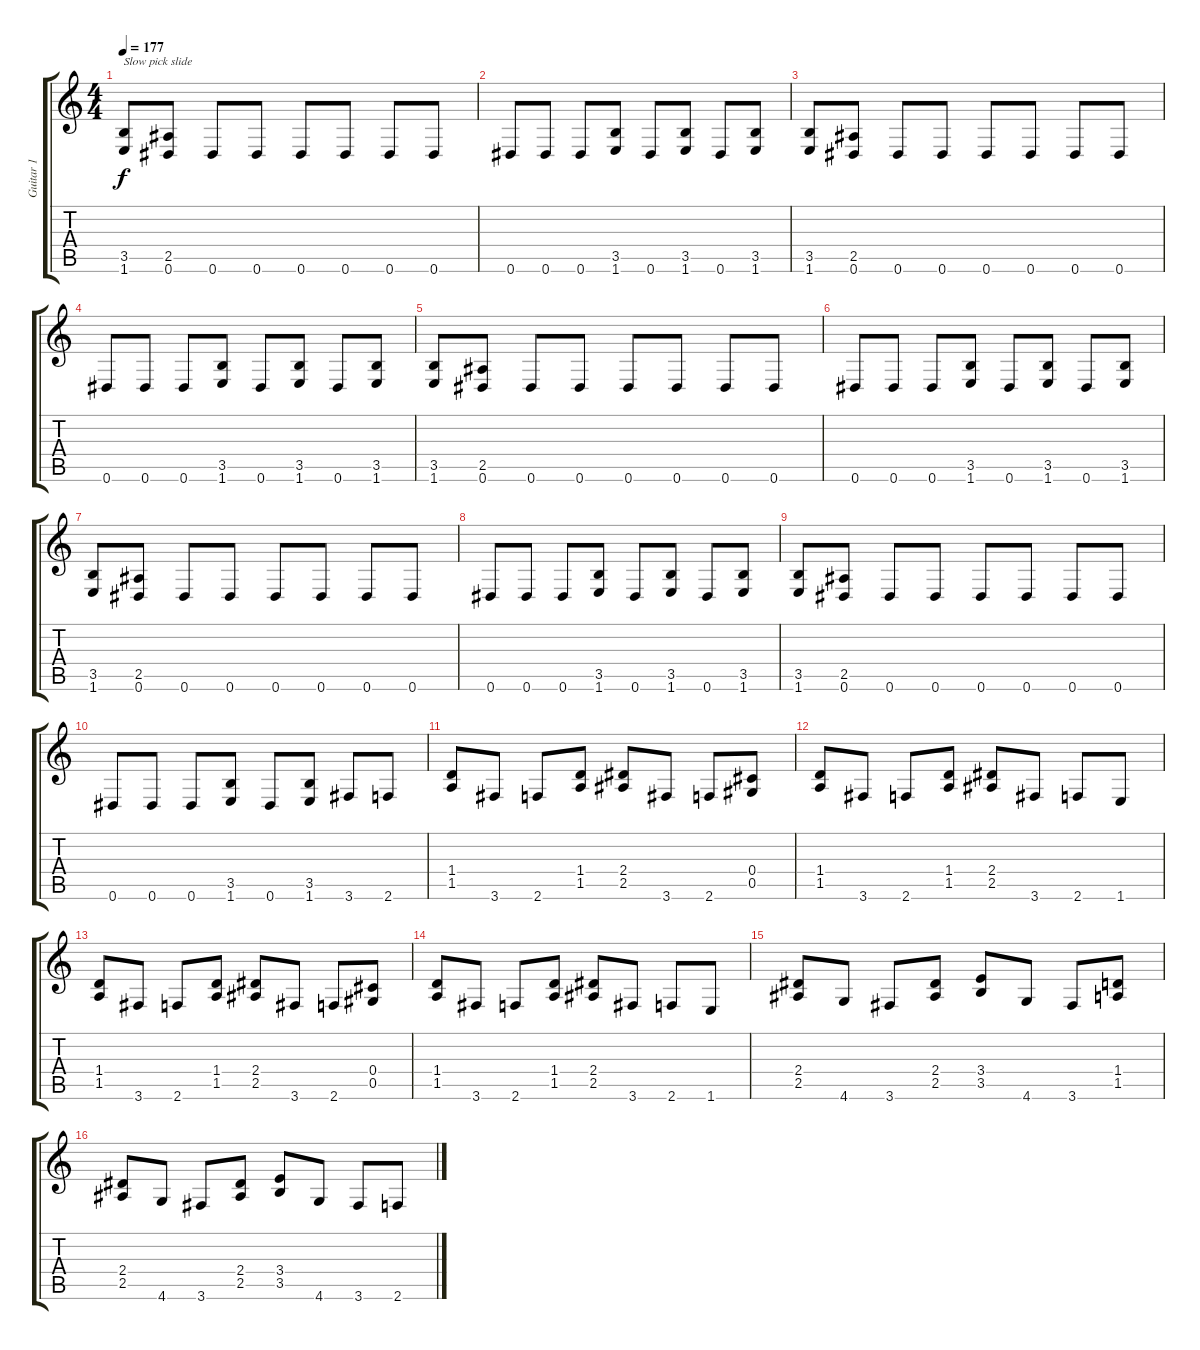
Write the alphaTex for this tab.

\track ("Guitar 1" "Guitar 1") {instrument distortionguitar}
\staff {score tabs}
\tuning (Eb4 Bb3 Gb3 Db3 Ab2 Eb2) {hide}
\ts (4 4)
\tempo 177
\clef g2
\ks c
(3.5 1.6).8{txt "Slow pick slide" dy f} (2.5 0.6).8 0.6.8 0.6.8 0.6.8 0.6.8 0.6.8 0.6.8 |
0.6.8 0.6.8 0.6.8 (3.5 1.6).8 0.6.8 (3.5 1.6).8 0.6.8 (3.5 1.6).8 |
(3.5 1.6).8 (2.5 0.6).8 0.6.8 0.6.8 0.6.8 0.6.8 0.6.8 0.6.8 |
0.6.8 0.6.8 0.6.8 (3.5 1.6).8 0.6.8 (3.5 1.6).8 0.6.8 (3.5 1.6).8 |
(3.5 1.6).8 (2.5 0.6).8 0.6.8 0.6.8 0.6.8 0.6.8 0.6.8 0.6.8 |
0.6.8 0.6.8 0.6.8 (3.5 1.6).8 0.6.8 (3.5 1.6).8 0.6.8 (3.5 1.6).8 |
(3.5 1.6).8 (2.5 0.6).8 0.6.8 0.6.8 0.6.8 0.6.8 0.6.8 0.6.8 |
0.6.8 0.6.8 0.6.8 (3.5 1.6).8 0.6.8 (3.5 1.6).8 0.6.8 (3.5 1.6).8 |
(3.5 1.6).8 (2.5 0.6).8 0.6.8 0.6.8 0.6.8 0.6.8 0.6.8 0.6.8 |
0.6.8 0.6.8 0.6.8 (3.5 1.6).8 0.6.8 (3.5 1.6).8 3.6.8 2.6.8 |
(1.4 1.5).8 3.6.8 2.6.8 (1.4 1.5).8 (2.4 2.5).8 3.6.8 2.6.8 (0.4 0.5).8 |
(1.4 1.5).8 3.6.8 2.6.8 (1.4 1.5).8 (2.4 2.5).8 3.6.8 2.6.8 1.6.8 |
(1.4 1.5).8 3.6.8 2.6.8 (1.4 1.5).8 (2.4 2.5).8 3.6.8 2.6.8 (0.4 0.5).8 |
(1.4 1.5).8 3.6.8 2.6.8 (1.4 1.5).8 (2.4 2.5).8 3.6.8 2.6.8 1.6.8 |
(2.4 2.5).8 4.6.8 3.6.8 (2.4 2.5).8 (3.4 3.5).8 4.6.8 3.6.8 (1.4 1.5).8 |
(2.4 2.5).8 4.6.8 3.6.8 (2.4 2.5).8 (3.4 3.5).8 4.6.8 3.6.8 2.6.8
